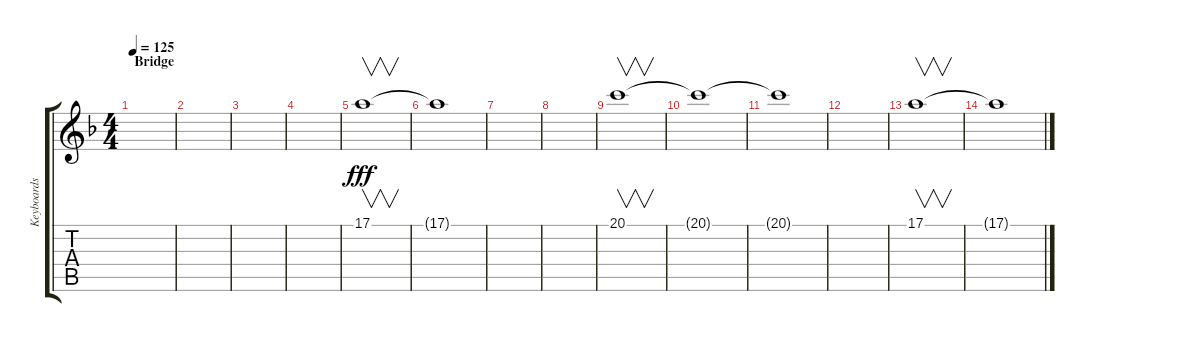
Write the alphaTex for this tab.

\track ("Keyboards" "Keyboards") {instrument choiraahs}
\staff {score tabs}
\tuning (E4 B3 G3 D3 A2 E2) {hide}
\ts (4 4)
\section ("" "Bridge")
\tempo 125
\clef g2
\ks f
|
|
|
|
17.1.1{v dy fff volume 4 balance 4} |
17.1{t}.1 |
|
|
20.1.1{v volume 0 balance 13} |
20.1{t}.1 |
20.1{t}.1 |
|
17.1.1{v volume 4 balance 4} |
17.1{t}.1
